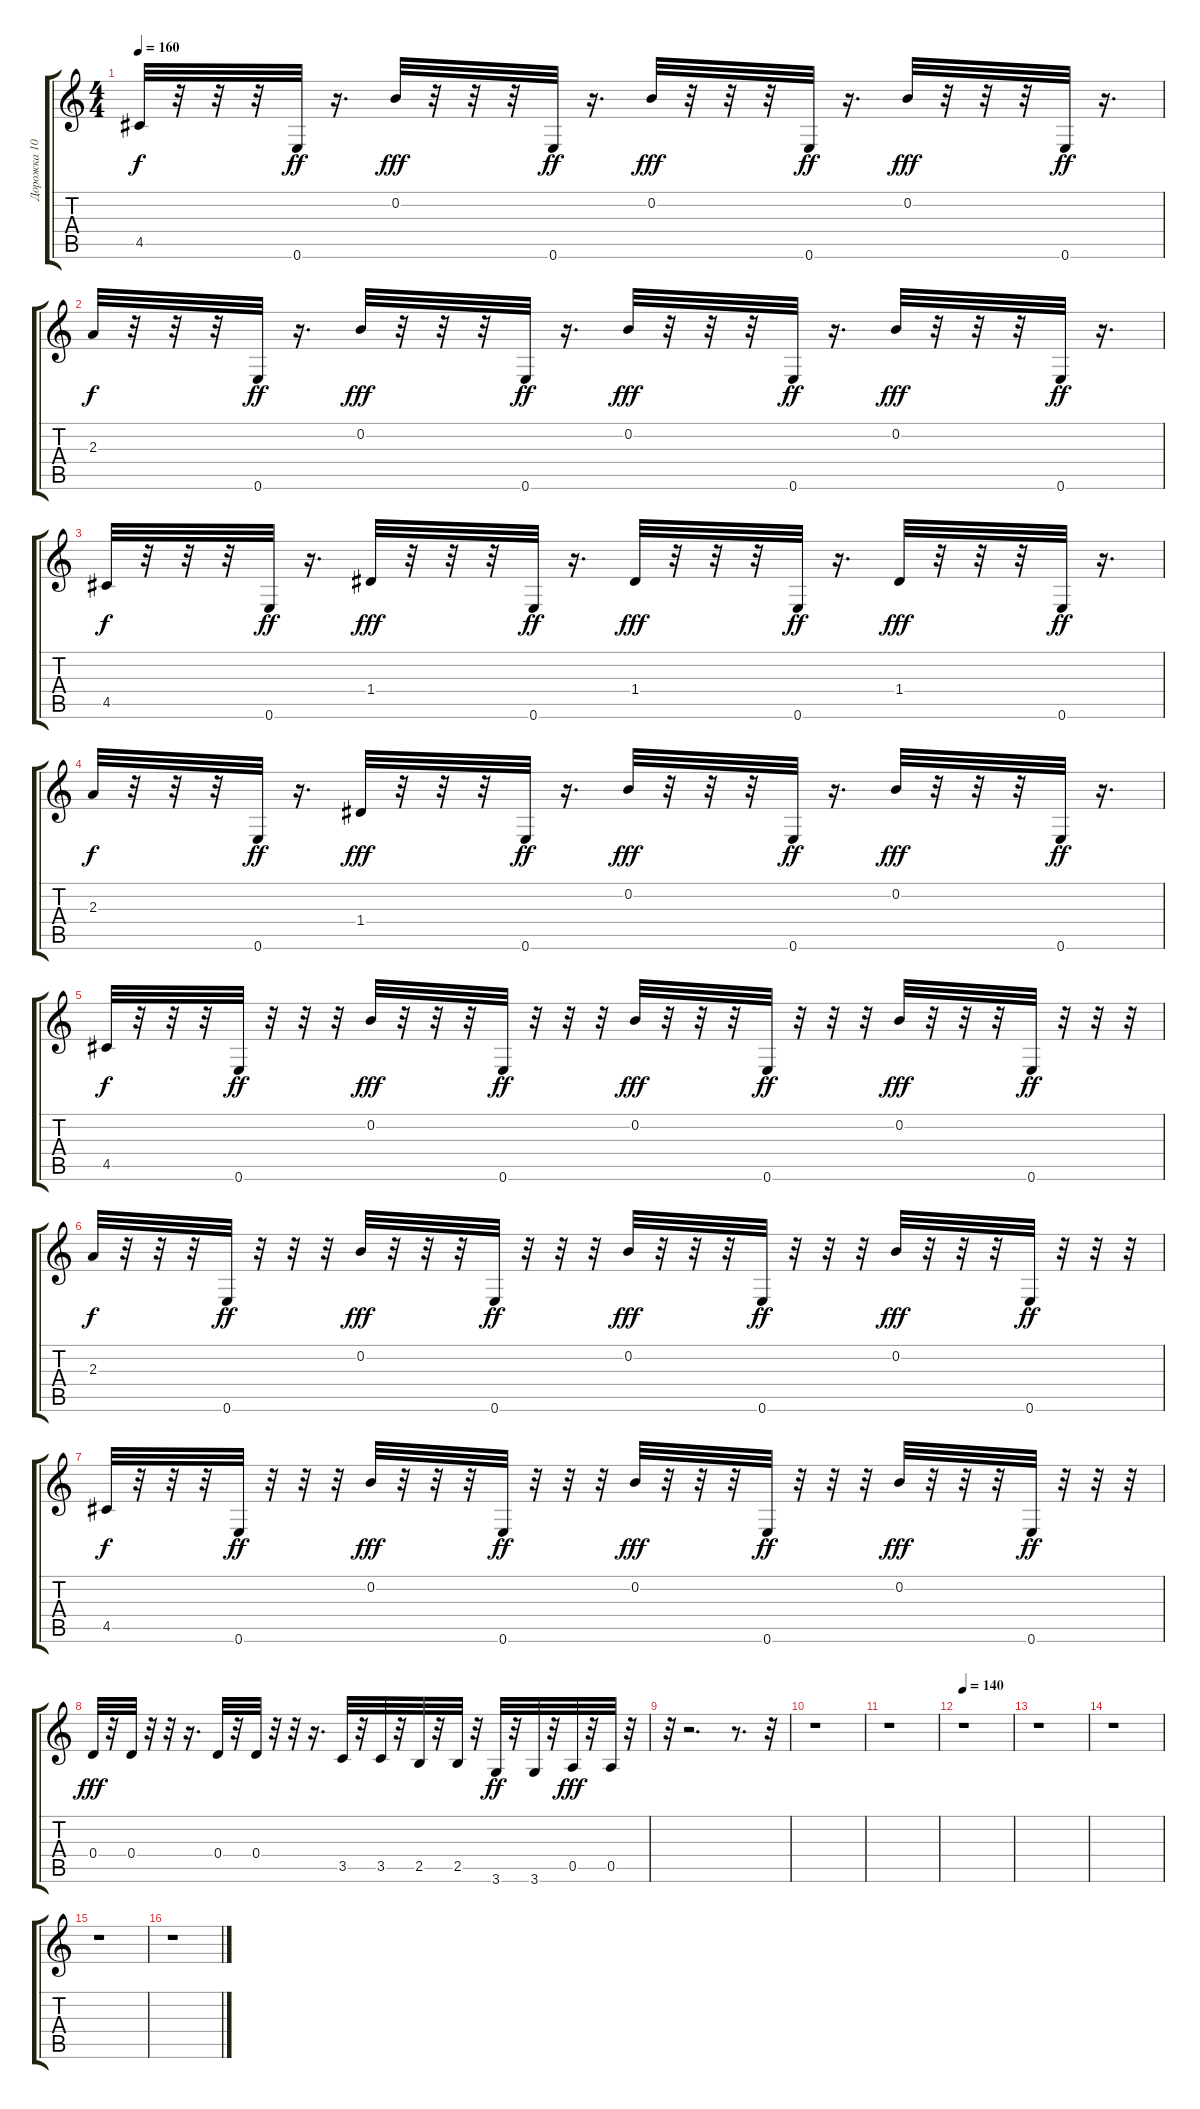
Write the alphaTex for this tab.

\track ("Дорожка 10" "Дорожка 10") {instrument acousticguitarnylon}
\staff {score tabs}
\tuning (E4 B3 G3 D3 A2 E2) {hide}
\ts (4 4)
\tempo 160
\clef g2
\ks c
4.5.32{dy f} r.32 r.32 r.32 0.6.32{dy ff} r.16{d} 0.2.32{dy fff} r.32 r.32 r.32 0.6.32{dy ff} r.16{d} 0.2.32{dy fff} r.32 r.32 r.32 0.6.32{dy ff} r.16{d} 0.2.32{dy fff} r.32 r.32 r.32 0.6.32{dy ff} r.16{d} |
2.3.32{dy f} r.32 r.32 r.32 0.6.32{dy ff} r.16{d} 0.2.32{dy fff} r.32 r.32 r.32 0.6.32{dy ff} r.16{d} 0.2.32{dy fff} r.32 r.32 r.32 0.6.32{dy ff} r.16{d} 0.2.32{dy fff} r.32 r.32 r.32 0.6.32{dy ff} r.16{d} |
4.5.32{dy f} r.32 r.32 r.32 0.6.32{dy ff} r.16{d} 1.4.32{dy fff} r.32 r.32 r.32 0.6.32{dy ff} r.16{d} 1.4.32{dy fff} r.32 r.32 r.32 0.6.32{dy ff} r.16{d} 1.4.32{dy fff} r.32 r.32 r.32 0.6.32{dy ff} r.16{d} |
2.3.32{dy f} r.32 r.32 r.32 0.6.32{dy ff} r.16{d} 1.4.32{dy fff} r.32 r.32 r.32 0.6.32{dy ff} r.16{d} 0.2.32{dy fff} r.32 r.32 r.32 0.6.32{dy ff} r.16{d} 0.2.32{dy fff} r.32 r.32 r.32 0.6.32{dy ff} r.16{d} |
4.5.32{dy f} r.32 r.32 r.32 0.6.32{dy ff} r.32 r.32 r.32 0.2.32{dy fff} r.32 r.32 r.32 0.6.32{dy ff} r.32 r.32 r.32 0.2.32{dy fff} r.32 r.32 r.32 0.6.32{dy ff} r.32 r.32 r.32 0.2.32{dy fff} r.32 r.32 r.32 0.6.32{dy ff} r.32 r.32 r.32 |
2.3.32{dy f} r.32 r.32 r.32 0.6.32{dy ff} r.32 r.32 r.32 0.2.32{dy fff} r.32 r.32 r.32 0.6.32{dy ff} r.32 r.32 r.32 0.2.32{dy fff} r.32 r.32 r.32 0.6.32{dy ff} r.32 r.32 r.32 0.2.32{dy fff} r.32 r.32 r.32 0.6.32{dy ff} r.32 r.32 r.32 |
4.5.32{dy f} r.32 r.32 r.32 0.6.32{dy ff} r.32 r.32 r.32 0.2.32{dy fff} r.32 r.32 r.32 0.6.32{dy ff} r.32 r.32 r.32 0.2.32{dy fff} r.32 r.32 r.32 0.6.32{dy ff} r.32 r.32 r.32 0.2.32{dy fff} r.32 r.32 r.32 0.6.32{dy ff} r.32 r.32 r.32 |
0.4.32{dy fff} r.32 0.4.32 r.32 r.32 r.16{d} 0.4.32 r.32 0.4.32 r.32 r.32 r.16{d} 3.5.32 r.32 3.5.32 r.32 2.5.32 r.32 2.5.32 r.32 3.6.32{dy ff} r.32 3.6.32 r.32 0.5.32{dy fff} r.32 0.5.32 r.32 |
r.32 r.2{d} r.8{d} r.32 |
r.1 |
r.1 |
\tempo 140
r.1 |
r.1 |
r.1 |
r.1 |
r.1
